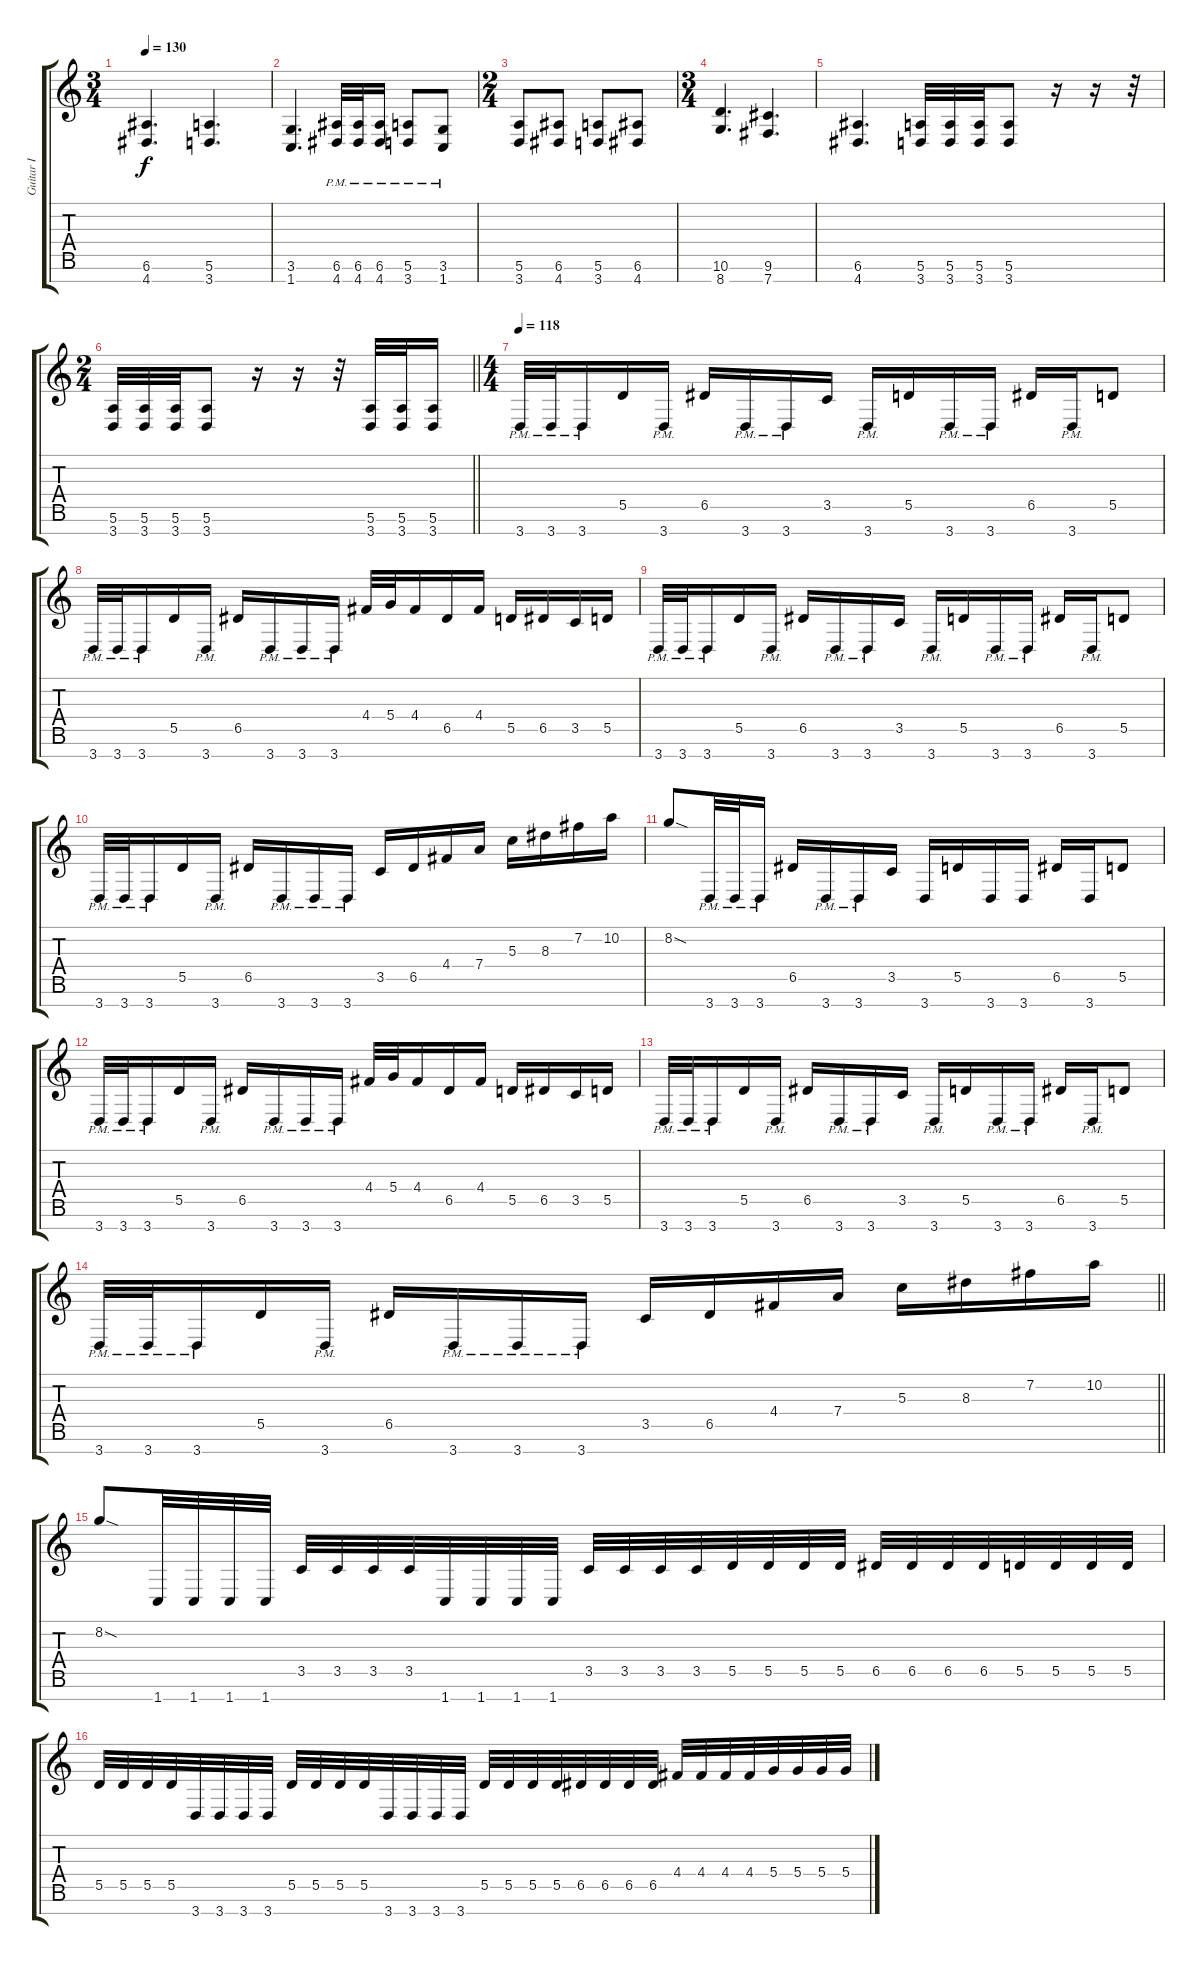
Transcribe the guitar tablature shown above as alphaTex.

\track ("Guitar I" "Guitar I") {instrument distortionguitar}
\staff {score tabs}
\tuning (E4 B3 G3 D3 A2 E2 B1) {hide}
\ts (3 4)
\tempo 130
\clef g2
\ks c
(6.6 4.7).4{d dy f} (5.6 3.7).4{d} |
(3.6 1.7).4{d} (6.6{pm} 4.7{pm}).32 (6.6{pm} 4.7{pm}).32 (6.6{pm} 4.7{pm}).16 (5.6{pm} 3.7{pm}).8 (3.6{pm} 1.7{pm}).8 |
\ts (2 4)
(5.6 3.7).8 (6.6 4.7).8 (5.6 3.7).8 (6.6 4.7).8 |
\ts (3 4)
(10.6 8.7).4{d} (9.6 7.7).4{d} |
(6.6 4.7).4{d} (5.6 3.7).32 (5.6 3.7).32 (5.6 3.7).32 (5.6 3.7).8 r.16 r.16 r.32 |
\ts (2 4)
\barLineRight lightlight
(5.6 3.7).32 (5.6 3.7).32 (5.6 3.7).32 (5.6 3.7).8 r.16 r.16 r.32 (5.6 3.7).32 (5.6 3.7).32 (5.6 3.7).16 |
\ts (4 4)
\section ("" "")
\tempo 118
3.7{pm}.32 3.7{pm}.32 3.7{pm}.16 5.5.16 3.7{pm}.16 6.5.16 3.7{pm}.16 3.7{pm}.16 3.5.16 3.7{pm}.16 5.5.16 3.7{pm}.16 3.7{pm}.16 6.5.16 3.7{pm}.16 5.5.8 |
3.7{pm}.32 3.7{pm}.32 3.7{pm}.16 5.5.16 3.7{pm}.16 6.5.16 3.7{pm}.16 3.7{pm}.16 3.7{pm}.16 4.4.32 5.4.32 4.4.16 6.5.16 4.4.16 5.5.16 6.5.16 3.5.16 5.5.16 |
3.7{pm}.32 3.7{pm}.32 3.7{pm}.16 5.5.16 3.7{pm}.16 6.5.16 3.7{pm}.16 3.7{pm}.16 3.5.16 3.7{pm}.16 5.5.16 3.7{pm}.16 3.7{pm}.16 6.5.16 3.7{pm}.16 5.5.8 |
3.7{pm}.32 3.7{pm}.32 3.7{pm}.16 5.5.16 3.7{pm}.16 6.5.16 3.7{pm}.16 3.7{pm}.16 3.7{pm}.16 3.5.16 6.5.16 4.4.16 7.4.16 5.3.16 8.3.16 7.2.16 10.2.16 |
8.2{sod}.8 3.7{pm}.32 3.7{pm}.32 3.7{pm}.16 6.5.16 3.7{pm}.16 3.7{pm}.16 3.5.16 3.7.16 5.5.16 3.7.16 3.7.16 6.5.16 3.7.16 5.5.8 |
3.7{pm}.32 3.7{pm}.32 3.7{pm}.16 5.5.16 3.7{pm}.16 6.5.16 3.7{pm}.16 3.7{pm}.16 3.7{pm}.16 4.4.32 5.4.32 4.4.16 6.5.16 4.4.16 5.5.16 6.5.16 3.5.16 5.5.16 |
3.7{pm}.32 3.7{pm}.32 3.7{pm}.16 5.5.16 3.7{pm}.16 6.5.16 3.7{pm}.16 3.7{pm}.16 3.5.16 3.7{pm}.16 5.5.16 3.7{pm}.16 3.7{pm}.16 6.5.16 3.7{pm}.16 5.5.8 |
\barLineRight lightlight
3.7{pm}.32 3.7{pm}.32 3.7{pm}.16 5.5.16 3.7{pm}.16 6.5.16 3.7{pm}.16 3.7{pm}.16 3.7{pm}.16 3.5.16 6.5.16 4.4.16 7.4.16 5.3.16 8.3.16 7.2.16 10.2.16 |
\section ("" "")
8.2{sod}.8 1.7.32 1.7.32 1.7.32 1.7.32 3.5.32 3.5.32 3.5.32 3.5.32 1.7.32 1.7.32 1.7.32 1.7.32 3.5.32 3.5.32 3.5.32 3.5.32 5.5.32 5.5.32 5.5.32 5.5.32 6.5.32 6.5.32 6.5.32 6.5.32 5.5.32 5.5.32 5.5.32 5.5.32 |
5.5.32 5.5.32 5.5.32 5.5.32 3.7.32 3.7.32 3.7.32 3.7.32 5.5.32 5.5.32 5.5.32 5.5.32 3.7.32 3.7.32 3.7.32 3.7.32 5.5.32 5.5.32 5.5.32 5.5.32 6.5.32 6.5.32 6.5.32 6.5.32 4.4.32 4.4.32 4.4.32 4.4.32 5.4.32 5.4.32 5.4.32 5.4.32
